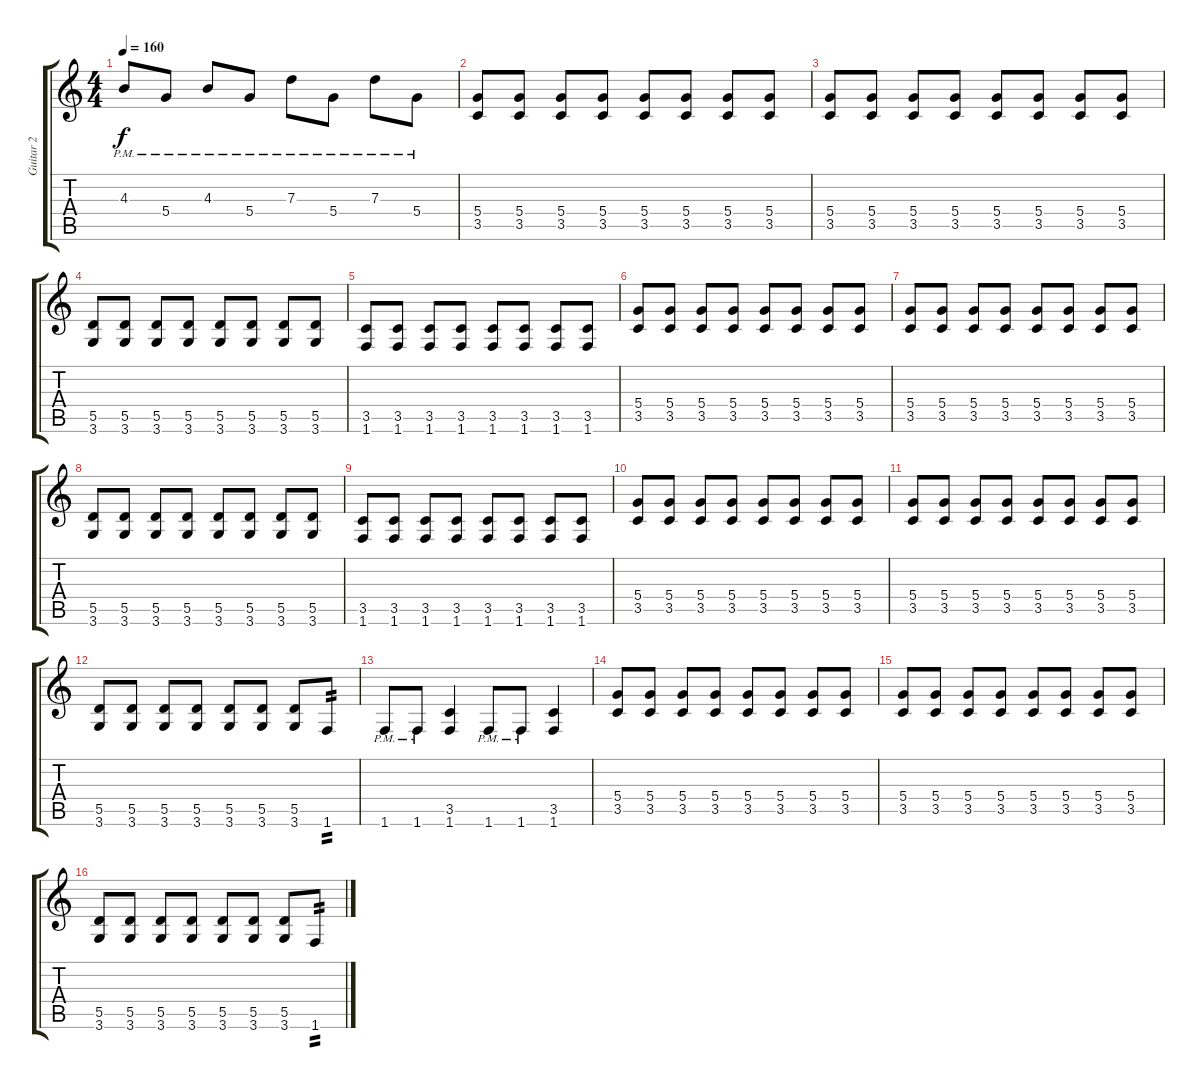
\track ("Guitar 2" "Guitar 2") {instrument distortionguitar}
\staff {score tabs}
\tuning (E4 B3 G3 D3 A2 E2) {hide}
\ts (4 4)
\tempo 160
\clef g2
\ks c
4.3{pm}.8{dy f} 5.4{pm}.8 4.3{pm}.8 5.4{pm}.8 7.3{pm}.8 5.4{pm}.8 7.3{pm}.8 5.4{pm}.8 |
(5.4 3.5).8{instrument distortionguitar} (5.4 3.5).8 (5.4 3.5).8 (5.4 3.5).8 (5.4 3.5).8 (5.4 3.5).8 (5.4 3.5).8 (5.4 3.5).8 |
(5.4 3.5).8 (5.4 3.5).8 (5.4 3.5).8 (5.4 3.5).8 (5.4 3.5).8 (5.4 3.5).8 (5.4 3.5).8 (5.4 3.5).8 |
(5.5 3.6).8 (5.5 3.6).8 (5.5 3.6).8 (5.5 3.6).8 (5.5 3.6).8 (5.5 3.6).8 (5.5 3.6).8 (5.5 3.6).8 |
(3.5 1.6).8 (3.5 1.6).8 (3.5 1.6).8 (3.5 1.6).8 (3.5 1.6).8 (3.5 1.6).8 (3.5 1.6).8 (3.5 1.6).8 |
(5.4 3.5).8 (5.4 3.5).8 (5.4 3.5).8 (5.4 3.5).8 (5.4 3.5).8 (5.4 3.5).8 (5.4 3.5).8 (5.4 3.5).8 |
(5.4 3.5).8 (5.4 3.5).8 (5.4 3.5).8 (5.4 3.5).8 (5.4 3.5).8 (5.4 3.5).8 (5.4 3.5).8 (5.4 3.5).8 |
(5.5 3.6).8 (5.5 3.6).8 (5.5 3.6).8 (5.5 3.6).8 (5.5 3.6).8 (5.5 3.6).8 (5.5 3.6).8 (5.5 3.6).8 |
(3.5 1.6).8 (3.5 1.6).8 (3.5 1.6).8 (3.5 1.6).8 (3.5 1.6).8 (3.5 1.6).8 (3.5 1.6).8 (3.5 1.6).8 |
(5.4 3.5).8 (5.4 3.5).8 (5.4 3.5).8 (5.4 3.5).8 (5.4 3.5).8 (5.4 3.5).8 (5.4 3.5).8 (5.4 3.5).8 |
(5.4 3.5).8 (5.4 3.5).8 (5.4 3.5).8 (5.4 3.5).8 (5.4 3.5).8 (5.4 3.5).8 (5.4 3.5).8 (5.4 3.5).8 |
(5.5 3.6).8 (5.5 3.6).8 (5.5 3.6).8 (5.5 3.6).8 (5.5 3.6).8 (5.5 3.6).8 (5.5 3.6).8 1.6.8{tp 2} |
1.6{pm}.8 1.6{pm}.8 (3.5 1.6).4 1.6{pm}.8 1.6{pm}.8 (3.5 1.6).4 |
(5.4 3.5).8 (5.4 3.5).8 (5.4 3.5).8 (5.4 3.5).8 (5.4 3.5).8 (5.4 3.5).8 (5.4 3.5).8 (5.4 3.5).8 |
(5.4 3.5).8 (5.4 3.5).8 (5.4 3.5).8 (5.4 3.5).8 (5.4 3.5).8 (5.4 3.5).8 (5.4 3.5).8 (5.4 3.5).8 |
(5.5 3.6).8 (5.5 3.6).8 (5.5 3.6).8 (5.5 3.6).8 (5.5 3.6).8 (5.5 3.6).8 (5.5 3.6).8 1.6.8{tp 2}
